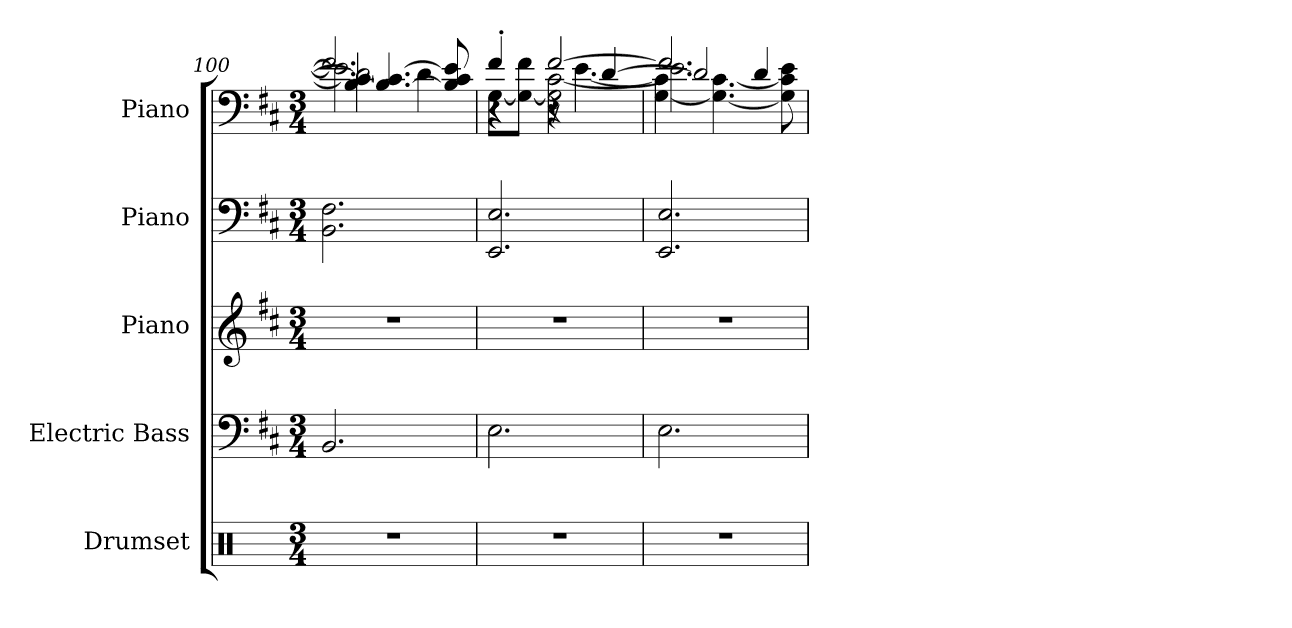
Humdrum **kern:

**kern	**kern	**kern	**kern	**kern
*part5	*part4	*part3	*part2	*part1
*staff5	*staff4	*staff3	*staff2	*staff1
*I"Drumset	*I"Electric Bass	*I"Piano	*I"Piano	*I"Piano
*I'D. Set	*I'El. B.	*I'Pno.	*I'Pno.	*I'Pno.
*clefX	*clefF4	*clefG2	*clefF4	*clefF4
*	*ITrd7c12	*	*	*
*k[]	*k[f#c#]	*k[f#c#]	*k[f#c#]	*k[f#c#]
*M3/4	*M3/4	*M3/4	*M3/4	*M3/4
=100	=100	=100	=100	=100
*	*	*	*	*^
*	*	*	*	*	*^
*	*	*	*	*	*	*^
2.r	2.BBB/	2.r	2.BB\ 2.F#\	2.f#/]	2.e\]	[4B/ 4c#/]	2d\]
.	.	.	.	.	.	4.B/_ [4.c#/	.
.	.	.	.	.	.	.	4d\
.	.	.	.	.	.	8B/] 8c#/] 8e/	.
!!LO:LB:g=z	!!	!!	!!
=101	=101	=101	=101	=101	=101	=101	=101
2.r	2.EE\	2.r	2.EE/ 2.E/	4f#'/	4r	4r	[8G\L
.	.	.	.	.	.	.	8G\_ 8f#\J
.	.	.	.	[2f#/	8r	4r	2G\] [2c#\
.	.	.	.	.	[4.e\	.	.
.	.	.	.	.	.	[4d/	.
=102	=102	=102	=102	=102	=102	=102	=102
2.r	2.EE\	2.r	2.EE/ 2.E/	2.f#/]	2.e\]	2d/]	[4G\ 4c#\]
.	.	.	.	.	.	.	4.G\_ [4.c#\
.	.	.	.	.	.	4d/	.
.	.	.	.	.	.	.	8G\] 8c#\] 8e\
*	*	*	*	*v	*v	*v	*v
=	=	=	=	=
*-	*-	*-	*-	*-
